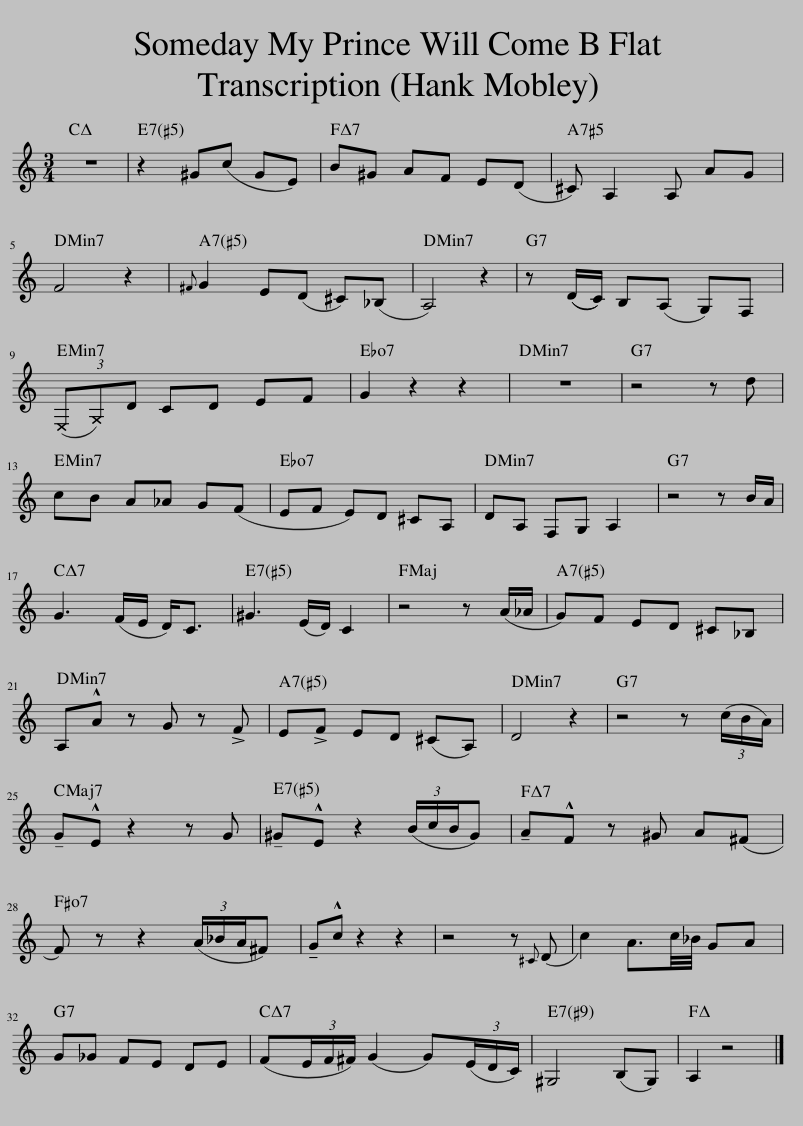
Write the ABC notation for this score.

X:1
L:1/8
M:3/4
I:linebreak $
K:C
V:1 treble
V:1
 z6 | z2 ^G(c GE) | B^G AF E(D | ^C) A,2 A, AG |$ F4 z2 | %5
{^F} G2 E(D ^C)(_B, | A,4) z2 | z ((D/C/)) B,(A, G,)F, |$ (3(E,G,)D CD EF | G2 z2 z2 | %10
 z6 | z4 z d |$ cB A_A G(F | EF E)D ^CA, | DA, F,G, A,2 | %15
 z4 z B/A/ |$ G3 (F/E/ D<)C | ^G3 (E/D/) C2 | z4 z (A/_A/ | G)F ED ^C_B, |$ %20
 A,!^!A z G z !>!F | E!>!F ED (^CA,) | D4 z2 | z4 z (3(c/B/A/) |$ !tenuto!G!^!E z2 z G | %25
 !tenuto!^G!^!E z2 (3(B/c/B/G) | !tenuto!A!^!F z ^G A(^F |$ F) z z2 (3(A/_B/A/^F) | !tenuto!G!^!c z2 z2 | z4 z{^C} (D | %30
 c2) A3/2c/4_B/4 GA |$ G_G FE DE | (F(3E/F/^F/) (G2 G)(3(E/D/C/) | ^G,4 (B,G,) | A,2 z4 |] %35
